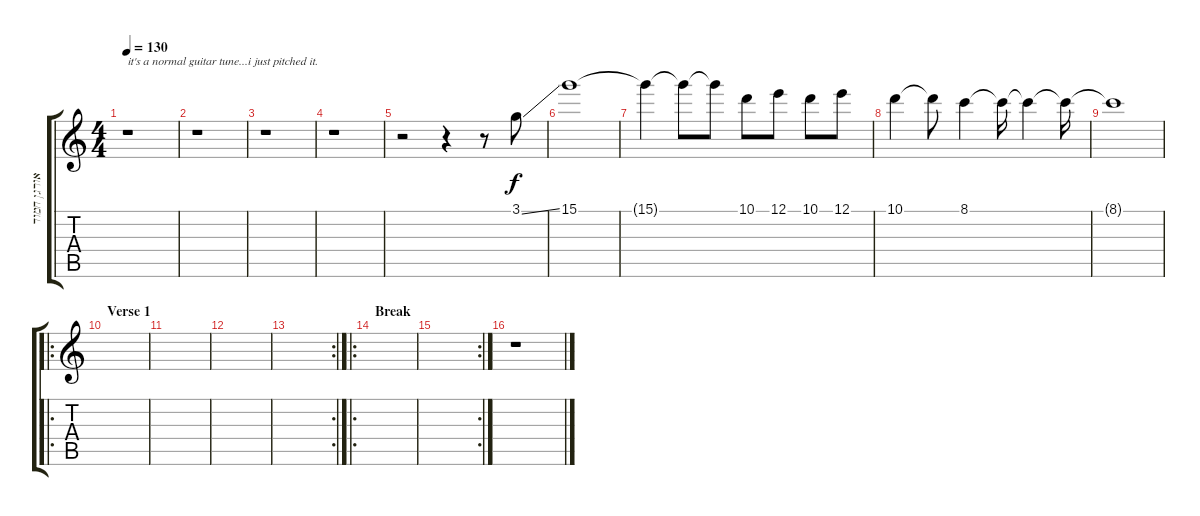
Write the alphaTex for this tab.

\track ("אורגן חמוד (Normal guitar tune)" "אורגן חמוד") {instrument rockorgan}
\staff {score tabs}
\tuning (E5 B4 G4 D4 A3 E3) {hide}
\ts (4 4)
\tempo 130
\clef g2
\ks c
r.1{txt "it's a normal guitar tune...i just pitched it." dy f instrument rockorgan} |
r.1 |
r.1 |
r.1 |
r.2 r.4 r.8 3.1{ss}.8 |
15.1.1 |
15.1{t}.4 15.1{t}.8 15.1{t}.8 10.1.8 12.1.8 10.1.8 12.1.8 |
10.1.4 10.1{t}.8 8.1.4 8.1{t}.16 8.1{t}.4 8.1{t}.16 |
8.1{t}.1 |
\ro
\section ("" "Verse 1")
|
|
|
\rc 2
|
\ro
\section ("" "Break")
|
\rc 2
|
r.1
